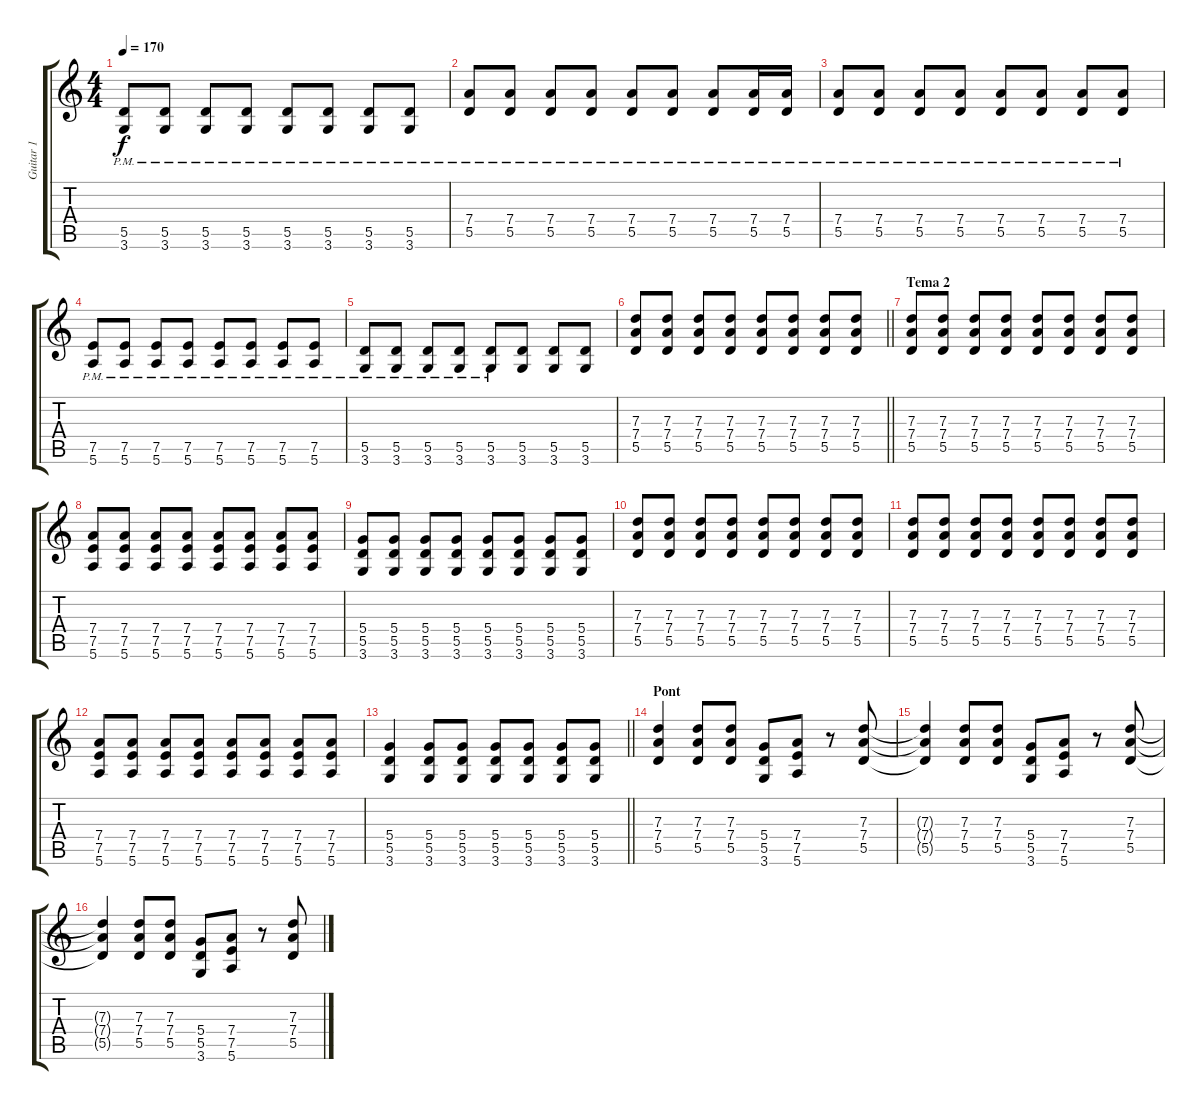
\track ("Guitar 1" "Guitar 1") {instrument overdrivenguitar}
\staff {score tabs}
\tuning (E4 B3 G3 D3 A2 E2) {hide}
\ts (4 4)
\tempo 170
\clef g2
\ks c
(5.5{pm} 3.6{pm}).8{dy f} (5.5{pm} 3.6{pm}).8 (5.5{pm} 3.6{pm}).8 (5.5{pm} 3.6{pm}).8 (5.5{pm} 3.6{pm}).8 (5.5{pm} 3.6{pm}).8 (5.5{pm} 3.6{pm}).8 (5.5{pm} 3.6{pm}).8 |
(7.4{pm} 5.5{pm}).8 (7.4{pm} 5.5{pm}).8 (7.4{pm} 5.5{pm}).8 (7.4{pm} 5.5{pm}).8 (7.4{pm} 5.5{pm}).8 (7.4{pm} 5.5{pm}).8 (7.4{pm} 5.5{pm}).8 (7.4{pm} 5.5{pm}).16 (7.4{pm} 5.5{pm}).16 |
(7.4{pm} 5.5{pm}).8 (7.4{pm} 5.5{pm}).8 (7.4{pm} 5.5{pm}).8 (7.4{pm} 5.5{pm}).8 (7.4{pm} 5.5{pm}).8 (7.4{pm} 5.5{pm}).8 (7.4{pm} 5.5{pm}).8 (7.4{pm} 5.5{pm}).8 |
(7.5{pm} 5.6{pm}).8 (7.5{pm} 5.6{pm}).8 (7.5{pm} 5.6{pm}).8 (7.5{pm} 5.6{pm}).8 (7.5{pm} 5.6{pm}).8 (7.5{pm} 5.6{pm}).8 (7.5{pm} 5.6{pm}).8 (7.5{pm} 5.6{pm}).8 |
(5.5{pm} 3.6{pm}).8 (5.5{pm} 3.6{pm}).8 (5.5{pm} 3.6{pm}).8 (5.5{pm} 3.6{pm}).8 (5.5{pm} 3.6{pm}).8 (5.5 3.6).8 (5.5 3.6).8 (5.5 3.6).8 |
\barLineRight lightlight
(7.3 7.4 5.5).8 (7.3 7.4 5.5).8 (7.3 7.4 5.5).8 (7.3 7.4 5.5).8 (7.3 7.4 5.5).8 (7.3 7.4 5.5).8 (7.3 7.4 5.5).8 (7.3 7.4 5.5).8 |
\section ("" "Tema 2")
(7.3 7.4 5.5).8 (7.3 7.4 5.5).8 (7.3 7.4 5.5).8 (7.3 7.4 5.5).8 (7.3 7.4 5.5).8 (7.3 7.4 5.5).8 (7.3 7.4 5.5).8 (7.3 7.4 5.5).8 |
(7.4 7.5 5.6).8 (7.4 7.5 5.6).8 (7.4 7.5 5.6).8 (7.4 7.5 5.6).8 (7.4 7.5 5.6).8 (7.4 7.5 5.6).8 (7.4 7.5 5.6).8 (7.4 7.5 5.6).8 |
(5.4 5.5 3.6).8 (5.4 5.5 3.6).8 (5.4 5.5 3.6).8 (5.4 5.5 3.6).8 (5.4 5.5 3.6).8 (5.4 5.5 3.6).8 (5.4 5.5 3.6).8 (5.4 5.5 3.6).8 |
(7.3 7.4 5.5).8 (7.3 7.4 5.5).8 (7.3 7.4 5.5).8 (7.3 7.4 5.5).8 (7.3 7.4 5.5).8 (7.3 7.4 5.5).8 (7.3 7.4 5.5).8 (7.3 7.4 5.5).8 |
(7.3 7.4 5.5).8 (7.3 7.4 5.5).8 (7.3 7.4 5.5).8 (7.3 7.4 5.5).8 (7.3 7.4 5.5).8 (7.3 7.4 5.5).8 (7.3 7.4 5.5).8 (7.3 7.4 5.5).8 |
(7.4 7.5 5.6).8 (7.4 7.5 5.6).8 (7.4 7.5 5.6).8 (7.4 7.5 5.6).8 (7.4 7.5 5.6).8 (7.4 7.5 5.6).8 (7.4 7.5 5.6).8 (7.4 7.5 5.6).8 |
\barLineRight lightlight
(5.4 5.5 3.6).4 (5.4 5.5 3.6).8 (5.4 5.5 3.6).8 (5.4 5.5 3.6).8 (5.4 5.5 3.6).8 (5.4 5.5 3.6).8 (5.4 5.5 3.6).8 |
\section ("" "Pont")
(7.3 7.4 5.5).4 (7.3 7.4 5.5).8 (7.3 7.4 5.5).8 (5.4 5.5 3.6).8 (7.4 7.5 5.6).8 r.8 (7.3 7.4 5.5).8 |
(7.3{t} 7.4{t} 5.5{t}).4 (7.3 7.4 5.5).8 (7.3 7.4 5.5).8 (5.4 5.5 3.6).8 (7.4 7.5 5.6).8 r.8 (7.3 7.4 5.5).8 |
(7.3{t} 7.4{t} 5.5{t}).4 (7.3 7.4 5.5).8 (7.3 7.4 5.5).8 (5.4 5.5 3.6).8 (7.4 7.5 5.6).8 r.8 (7.3 7.4 5.5).8
